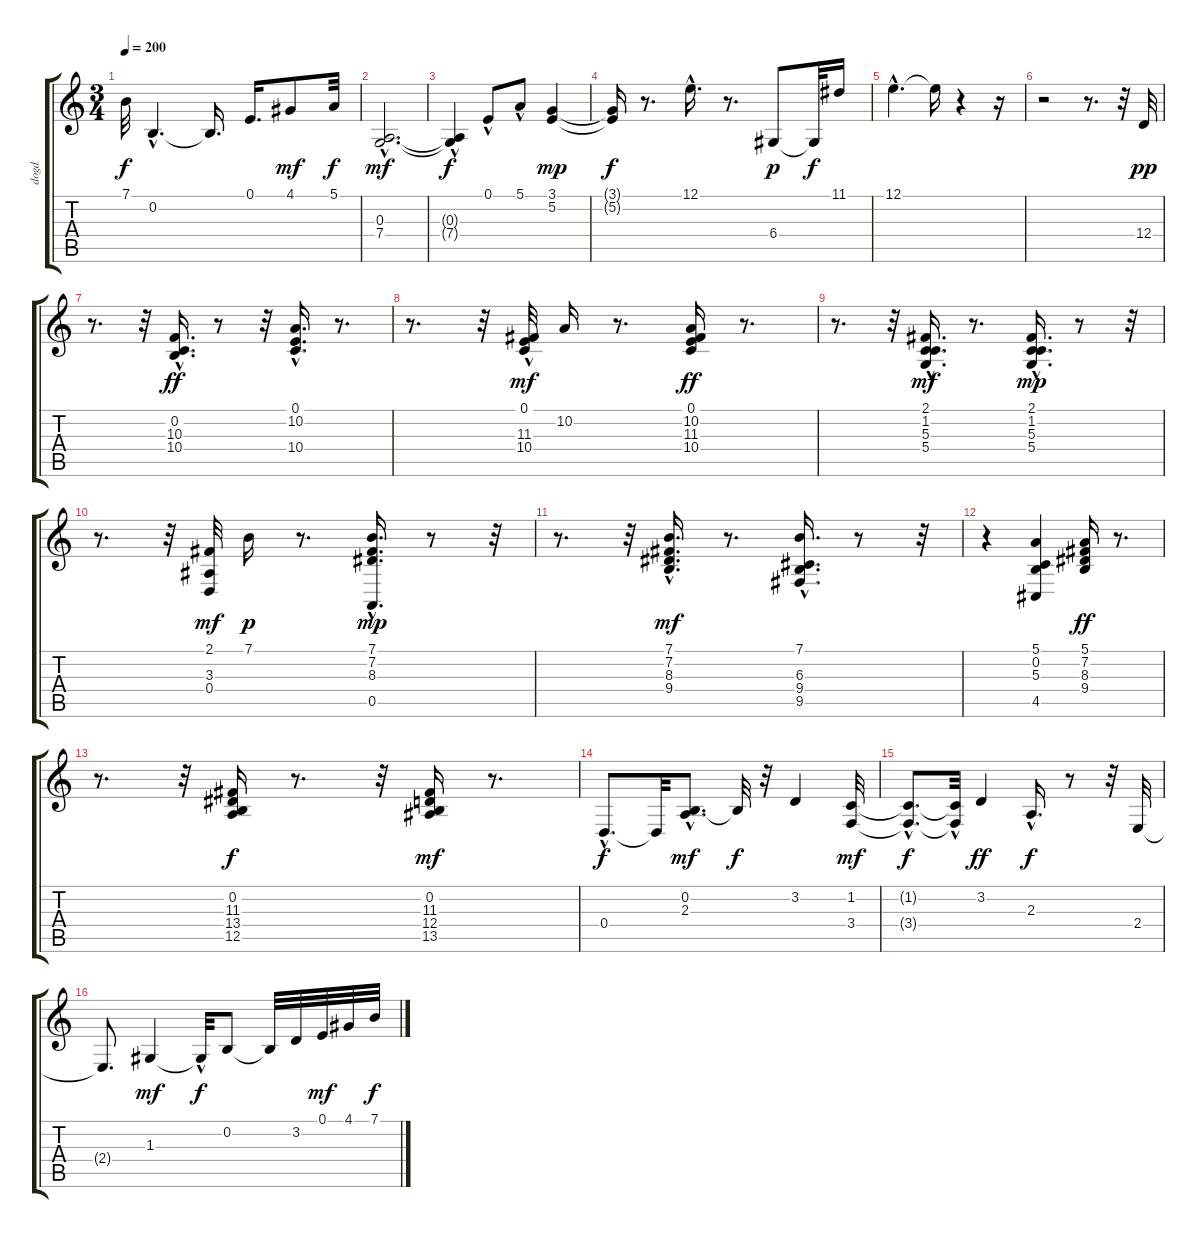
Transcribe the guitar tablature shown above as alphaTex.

\track ("dogd" "dogd") {instrument acousticgrandpiano}
\staff {score tabs}
\tuning (E4 B3 G3 D3 A2 E2) {hide}
\ts (3 4)
\tempo 200
\clef g2
\ks c
7.1{t}.32{dy f} 0.2{hac}.4{d} 0.2{t}.16{d} 0.1.16{d} 4.1.8{dy mf} 5.1.32{dy f} |
(0.3{hac} 7.4{hac}).2{d dy mf} |
(0.3{hac t} 7.4{t}).4{dy f} 0.1{hac}.8 5.1{hac}.8 (3.1 5.2).4{dy mp} |
(3.1{t} 5.2{t}).16{dy f} r.8{d} 12.1{hac}.16{d} r.8{d} 6.4.8{dy p} 6.4{t}.32{dy f} 11.1.16 |
12.1{hac}.4{d} 12.1{t}.16 r.4 r.16 |
r.2 r.8{d} r.32 12.4.32{dy pp} |
r.8{d} r.32 (0.2 10.3 10.4{hac}).16{d dy ff} r.8 r.32 (0.1{hac} 10.2{hac} 10.4{hac}).16{d} r.8{d} |
r.8{d} r.32 (0.1 11.3{hac} 10.4).32{dy mf} 10.2.16 r.8{d} (0.1 10.2 11.3 10.4).16{dy ff} r.8{d} |
r.8{d} r.32 (2.1{hac} 1.2 5.3 5.4).16{d dy mf} r.8{d} (2.1{hac} 1.2{hac} 5.3 5.4).16{d dy mp} r.8 r.32 |
r.8{d} r.32 (2.1 3.3 0.4).32{dy mf} 7.1.16{dy p} r.8{d} (7.1 7.2 8.3{hac} 0.5).16{d dy mp} r.8 r.32 |
r.8{d} r.32 (7.1{hac} 7.2 8.3 9.4).16{d dy mf} r.8{d} (7.1{hac} 6.3 9.4 9.5).16{d} r.8 r.32 |
r.4 (5.1 0.2 5.3 4.5).4 (5.1 7.2 8.3 9.4).16{dy ff} r.8{d} |
r.8{d} r.32 (0.2 11.3 13.4 12.5).16{dy f} r.8{d} r.32 (0.2 11.3 12.4 13.5).16{dy mf} r.8{d} |
0.4{hac}.8{d dy f} 0.4{t}.32 (0.2{hac} 2.3{hac}).8{d dy mf} 0.2{t}.32{dy f} r.32 3.2.4 (1.2 3.4).32{dy mf} |
(1.2{hac t} 3.4{hac t}).8{d dy f} (1.2{hac t} 3.4{hac t}).32 3.2.4{dy ff} 2.3{hac}.16{d dy f} r.8 r.32 2.4.32 |
2.4{t}.8{d} 1.3.4{dy mf} 1.3{hac t}.32{dy f} 0.2.8 0.2{t}.32 3.2.32 0.1.32{dy mf} 4.1.32 7.1.32{dy f}
